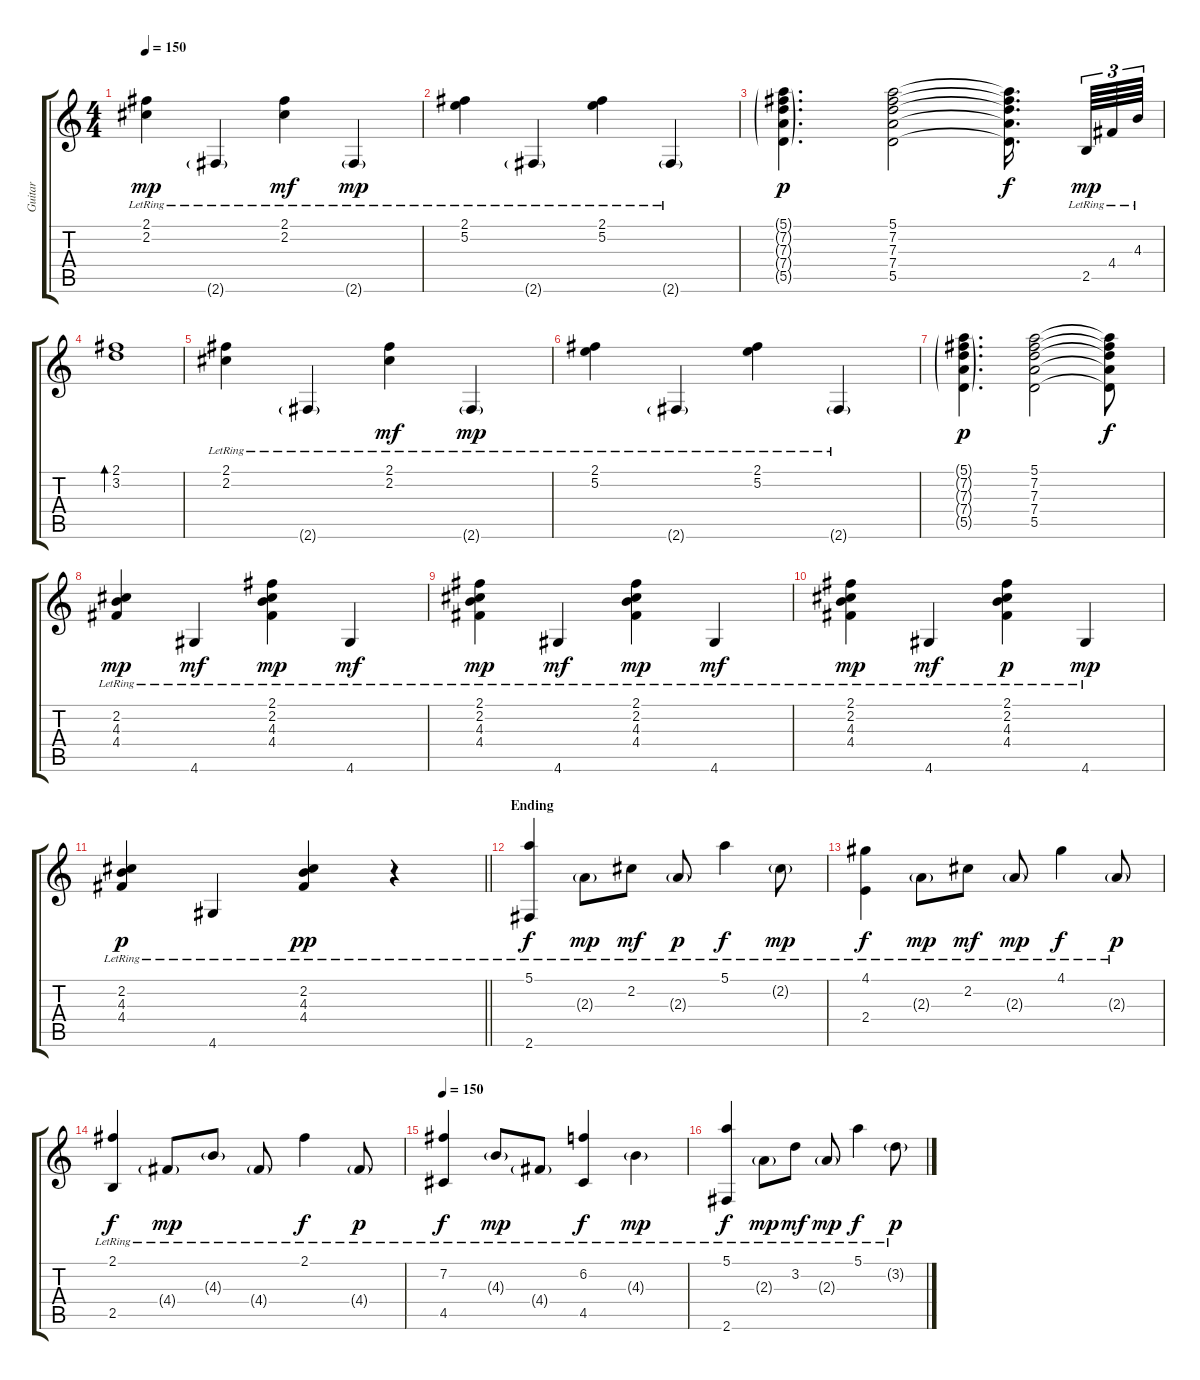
\track ("Guitar" "Guitar") {instrument acousticguitarnylon}
\staff {score tabs}
\tuning (E4 B3 G3 D3 A2 E2) {hide}
\ts (4 4)
\tempo 150
\clef g2
\ks c
(2.1{lr} 2.2{lr}).4{dy mp} 2.6{g lr}.4 (2.1{lr} 2.2{lr}).4{dy mf} 2.6{g lr}.4{dy mp} |
(2.1{lr} 5.2{lr}).4 2.6{g lr}.4 (2.1{lr} 5.2{lr}).4 2.6{g lr}.4 |
(5.1{g} 7.2{g} 7.3{g} 7.4{g} 5.5{g}).4{d dy p} (5.1 7.2 7.3 7.4 5.5).2 (5.1{t} 7.2{t} 7.3{t} 7.4{t} 5.5{t}).16{d dy f beam splitsecondary} 2.5{lr}.64{tu (3 2) dy mp} 4.4{lr}.64{tu (3 2)} 4.3{lr}.64{tu (3 2)} |
(2.1 3.2).1{bd 30} |
(2.1{lr} 2.2{lr}).4 2.6{g lr}.4 (2.1{lr} 2.2{lr}).4{dy mf} 2.6{g lr}.4{dy mp} |
(2.1{lr} 5.2{lr}).4 2.6{g lr}.4 (2.1{lr} 5.2{lr}).4 2.6{g lr}.4 |
(5.1{g} 7.2{g} 7.3{g} 7.4{g} 5.5{g}).4{d dy p} (5.1 7.2 7.3 7.4 5.5).2 (5.1{t} 7.2{t} 7.3{t} 7.4{t} 5.5{t}).8{dy f} |
(2.2{lr} 4.3{lr} 4.4{lr}).4{dy mp} 4.6{lr}.4{dy mf} (2.1{lr} 2.2{lr} 4.3{lr} 4.4{lr}).4{dy mp} 4.6{lr}.4{dy mf} |
(2.1 2.2{lr} 4.3{lr} 4.4{lr}).4{dy mp} 4.6{lr}.4{dy mf} (2.1 2.2{lr} 4.3{lr} 4.4{lr}).4{dy mp} 4.6{lr}.4{dy mf} |
(2.1 2.2{lr} 4.3{lr} 4.4{lr}).4{dy mp} 4.6{lr}.4{dy mf} (2.1 2.2{lr} 4.3{lr} 4.4{lr}).4{dy p} 4.6{lr}.4{dy mp} |
\barLineRight lightlight
(2.2{lr} 4.3{lr} 4.4{lr}).4{dy p} 4.6{lr}.4 (2.2{lr} 4.3{lr} 4.4{lr}).4{dy pp} r.4 |
\section ("" "Ending")
(5.1{lr} 2.6{lr}).4{dy f} 2.3{g lr}.8{dy mp} 2.2{lr}.8{dy mf} 2.3{g lr}.8{dy p} 5.1{lr}.4{dy f} 2.2{g lr}.8{dy mp} |
(4.1{lr} 2.4{lr}).4{dy f} 2.3{g lr}.8{dy mp} 2.2{lr}.8{dy mf} 2.3{g lr}.8{dy mp} 4.1{lr}.4{dy f} 2.3{g lr}.8{dy p} |
(2.1{lr} 2.5{lr}).4{dy f} 4.4{g lr}.8{dy mp} 4.3{g lr}.8 4.4{g lr}.8 2.1{lr}.4{dy f} 4.4{g lr}.8{dy p} |
\tempo 150
(7.2{lr} 4.5{lr}).4{dy f} 4.3{g lr}.8{dy mp} 4.4{g lr}.8 (6.2{lr} 4.5{lr}).4{dy f} 4.3{g lr}.4{dy mp} |
(5.1{lr} 2.6{lr}).4{dy f} 2.3{g lr}.8{dy mp} 3.2{lr}.8{dy mf} 2.3{g lr}.8{dy mp} 5.1{lr}.4{dy f} 3.2{g lr}.8{dy p}
